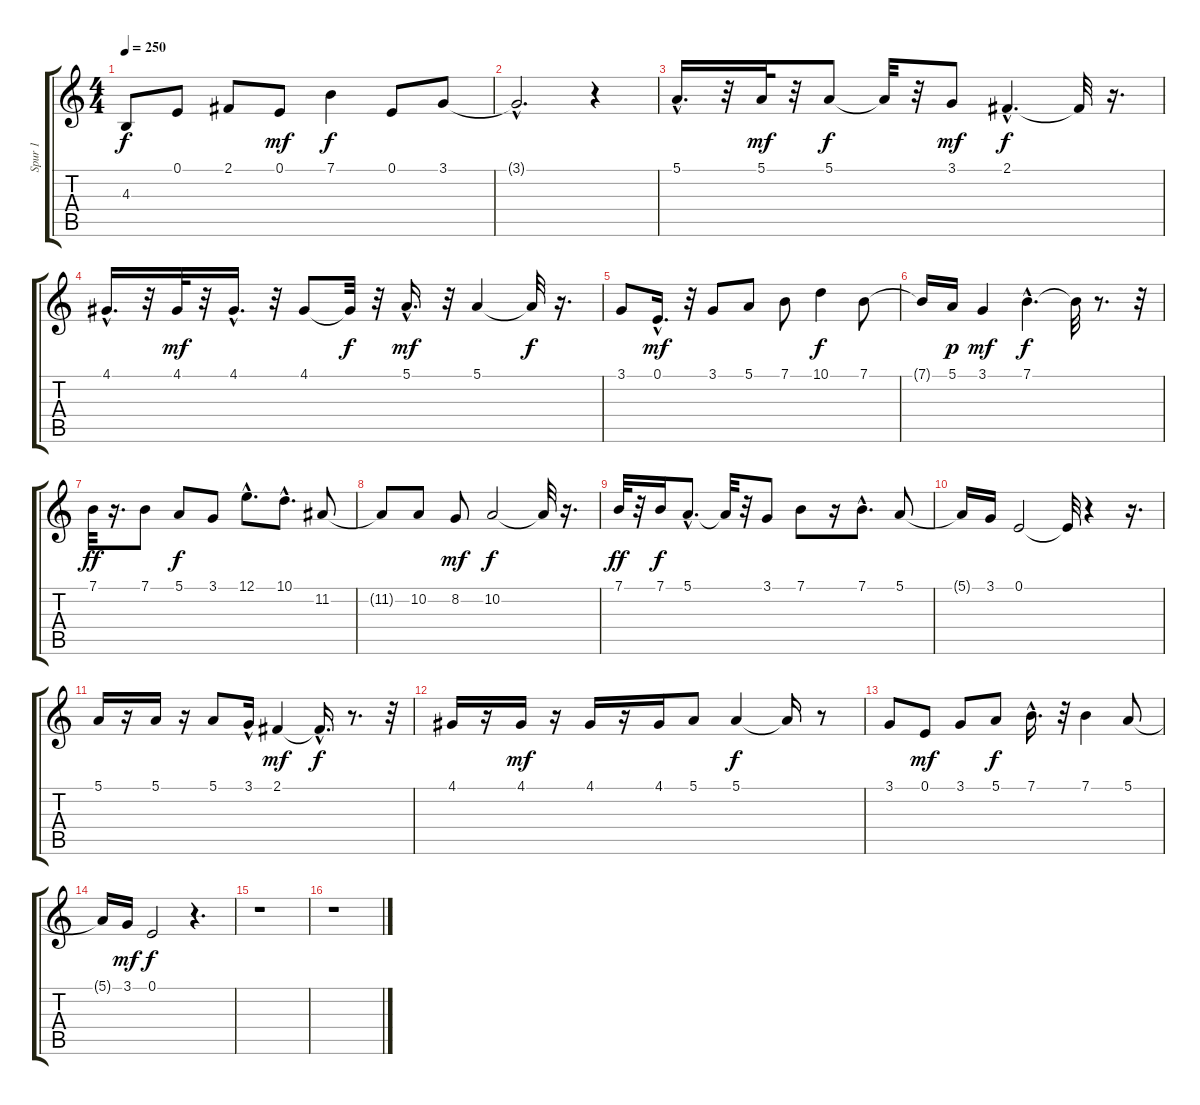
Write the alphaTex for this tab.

\track ("Spur 1" "Spur 1") {instrument flute}
\staff {score tabs}
\tuning (E4 B3 G3 D3 A2 E2) {hide}
\ts (4 4)
\tempo 250
\clef g2
\ks c
4.3.8{dy f} 0.1.8 2.1.8 0.1.8{dy mf} 7.1.4{dy f} 0.1.8 3.1.8 |
3.1{hac t}.2{d} r.4 |
5.1{hac}.16{d} r.32 5.1.32{dy mf} r.32 5.1.8{dy f} 5.1{t}.32 r.32 3.1.8{dy mf} 2.1{hac}.4{d dy f} 2.1{t}.32 r.16{d} |
4.1{hac}.16{d} r.32 4.1.32{dy mf} r.32 4.1{hac}.16{d} r.32 4.1.8 4.1{t}.32{dy f} r.32 5.1{hac}.16{d dy mf} r.32 5.1.4 5.1{t}.32{dy f} r.16{d} |
3.1.8 0.1{hac}.16{d dy mf} r.32 3.1.8 5.1.8 7.1.8 10.1.4{dy f} 7.1.8 |
7.1{t}.16 5.1.16{dy p} 3.1.4{dy mf} 7.1{hac}.4{d dy f} 7.1{t}.32 r.8{d} r.32 |
7.1.32{dy ff} r.16{d} 7.1.8 5.1.8{dy f} 3.1.8 12.1{hac}.8{d} 10.1{hac}.8{d} 11.2.8 |
11.2{t}.8 10.2.8 8.2.8{dy mf} 10.2.2{dy f} 10.2{t}.32 r.16{d} |
7.1.32{dy ff} r.32 7.1.16{dy f} 5.1{hac}.8{d} 5.1{t}.32 r.32 3.1.8 7.1.8 r.16 7.1{hac}.8{d} 5.1.8 |
5.1{t}.16 3.1.16 0.1.2 0.1{t}.32 r.4 r.16{d} |
5.1.16 r.16 5.1.16 r.16 5.1.8 3.1{hac}.16 2.1.4{dy mf} 2.1{hac t}.16{d dy f} r.8{d} r.32 |
4.1.16 r.16 4.1.16{dy mf} r.16 4.1.16 r.16 4.1.16 5.1.8 5.1.4{dy f} 5.1{t}.16 r.8 |
3.1.8 0.1.8{dy mf} 3.1.8 5.1.8{dy f} 7.1{hac}.16{d} r.32 7.1.4 5.1.8 |
5.1{t}.16 3.1.16{dy mf} 0.1.2{dy f} r.4{d} |
r.1 |
r.1
